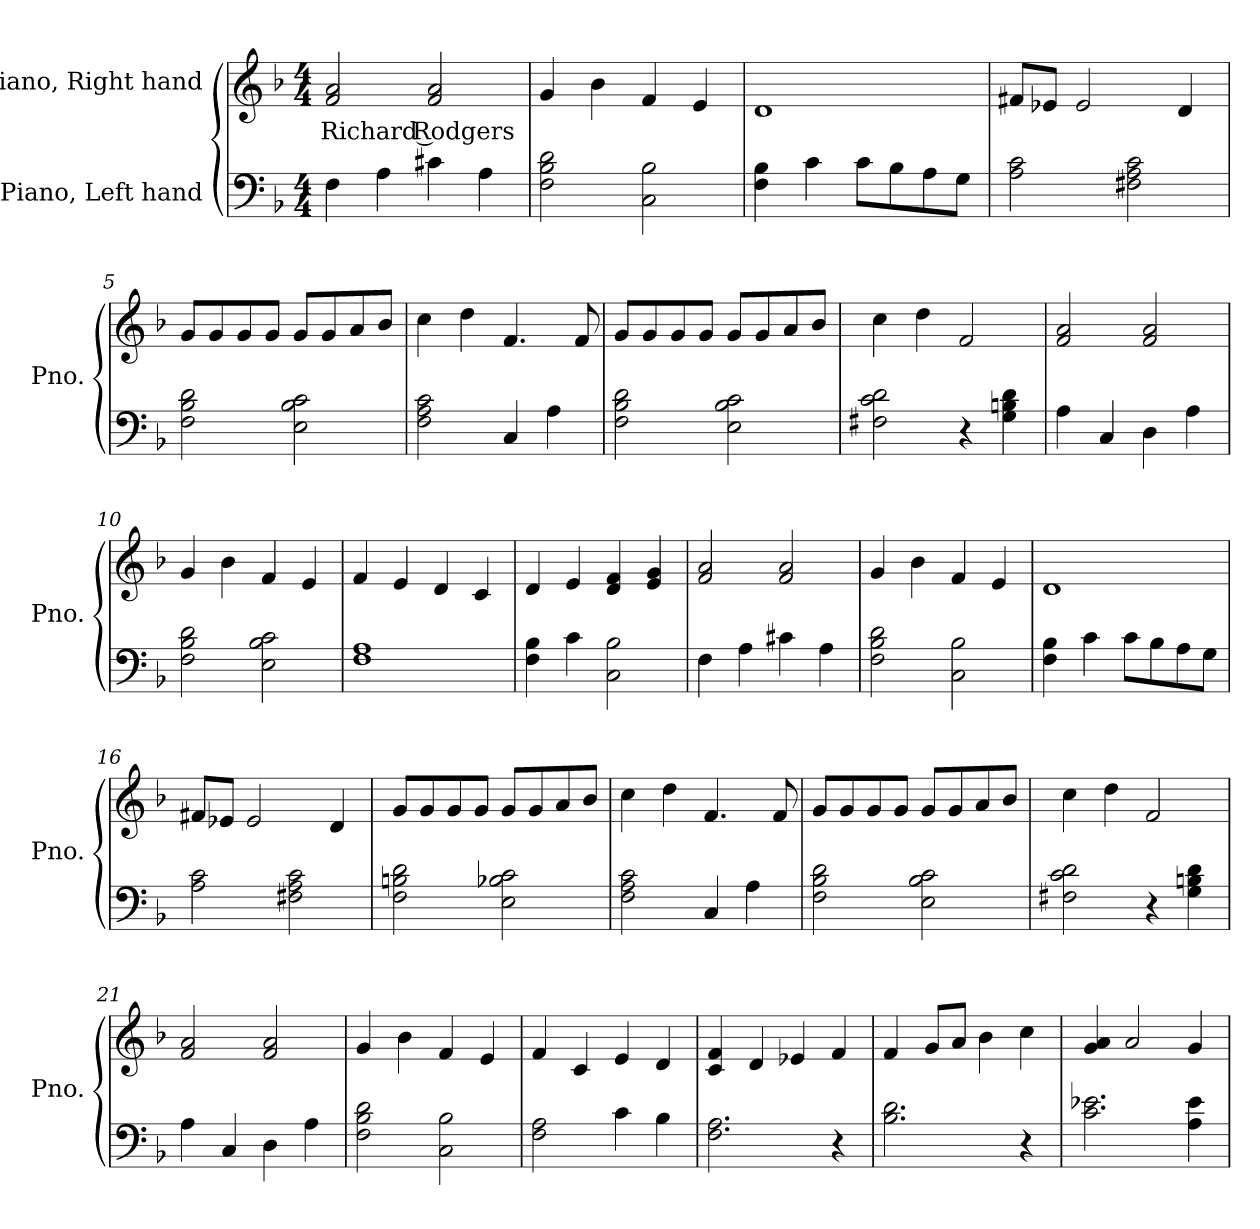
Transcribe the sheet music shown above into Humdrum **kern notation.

**kern	**kern	**text
*part2	*part1	*part1
*staff2	*staff1	*staff1
*I"Piano, Left hand	*I"Piano, Right hand	*
*I'Pno.	*I'Pno.	*
*clefF4	*clefG2	*
*k[b-]	*k[b-]	*
*M4/4	*M4/4	*
*MM120	*MM120	*
=1	=1	=1
!	!	!LO:LY:b
4F\	2f/ 2a/	Richard Rodgers
4A\	.	.
4c#X\	2f/ 2a/	.
4A\	.	.
=2	=2	=2
2F\ 2B-\ 2d\	4g/	.
.	4b-\	.
2C\ 2B-\	4f/	.
.	4e/	.
=3	=3	=3
4F\ 4B-\	1d	.
4c\	.	.
8c\L	.	.
8B-\	.	.
8A\	.	.
8G\J	.	.
=4	=4	=4
2A\ 2c\	8f#X/L	.
.	8e-X/J	.
.	2e-/	.
2F#X\ 2A\ 2c\	.	.
.	4d/	.
!!LO:LB:g=z
=5	=5	=5
2F\ 2B-\ 2d\	8g/L	.
.	8g/	.
.	8g/	.
.	8g/J	.
2E\ 2B-\ 2c\	8g/L	.
.	8g/	.
.	8a/	.
.	8b-/J	.
=6	=6	=6
2F\ 2A\ 2c\	4cc\	.
.	4dd\	.
4C/	4.f/	.
4A\	.	.
.	8f/	.
=7	=7	=7
2F\ 2B-\ 2d\	8g/L	.
.	8g/	.
.	8g/	.
.	8g/J	.
2E\ 2B-\ 2c\	8g/L	.
.	8g/	.
.	8a/	.
.	8b-/J	.
=8	=8	=8
2F#X\ 2c\ 2d\	4cc\	.
.	4dd\	.
4r	2f/	.
4G\ 4Bn\ 4d\	.	.
=9	=9	=9
4A\	2f/ 2a/	.
4C/	.	.
4D\	2f/ 2a/	.
4A\	.	.
=10	=10	=10
2F\ 2B-\ 2d\	4g/	.
.	4b-\	.
2E\ 2B-\ 2c\	4f/	.
.	4e/	.
=11	=11	=11
1F 1A	4f/	.
.	4e/	.
.	4d/	.
.	4c/	.
!!LO:LB:g=z
=12	=12	=12
4F\ 4B-\	4d/	.
4c\	4e/	.
2C\ 2B-\	4d/ 4f/	.
.	4e/ 4g/	.
=13	=13	=13
4F\	2f/ 2a/	.
4A\	.	.
4c#X\	2f/ 2a/	.
4A\	.	.
=14	=14	=14
2F\ 2B-\ 2d\	4g/	.
.	4b-\	.
2C\ 2B-\	4f/	.
.	4e/	.
=15	=15	=15
4F\ 4B-\	1d	.
4c\	.	.
8c\L	.	.
8B-\	.	.
8A\	.	.
8G\J	.	.
=16	=16	=16
2A\ 2c\	8f#X/L	.
.	8e-X/J	.
.	2e-/	.
2F#X\ 2A\ 2c\	.	.
.	4d/	.
=17	=17	=17
2F\ 2Bn\ 2d\	8g/L	.
.	8g/	.
.	8g/	.
.	8g/J	.
2E\ 2B-X\ 2c\	8g/L	.
.	8g/	.
.	8a/	.
.	8b-/J	.
!!LO:LB:g=z
=18	=18	=18
2F\ 2A\ 2c\	4cc\	.
.	4dd\	.
4C/	4.f/	.
4A\	.	.
.	8f/	.
=19	=19	=19
2F\ 2B-\ 2d\	8g/L	.
.	8g/	.
.	8g/	.
.	8g/J	.
2E\ 2B-\ 2c\	8g/L	.
.	8g/	.
.	8a/	.
.	8b-/J	.
=20	=20	=20
2F#X\ 2c\ 2d\	4cc\	.
.	4dd\	.
4r	2f/	.
4G\ 4Bn\ 4d\	.	.
=21	=21	=21
4A\	2f/ 2a/	.
4C/	.	.
4D\	2f/ 2a/	.
4A\	.	.
=22	=22	=22
2F\ 2B-\ 2d\	4g/	.
.	4b-\	.
2C\ 2B-\	4f/	.
.	4e/	.
=23	=23	=23
2F\ 2A\	4f/	.
.	4c/	.
4c\	4e/	.
4B-\	4d/	.
=24	=24	=24
2.F\ 2.A\	4c/ 4f/	.
.	4d/	.
.	4e-X/	.
4r	4f/	.
!!LO:LB:g=z
=25	=25	=25
2.B-\ 2.d\	4f/	.
.	8g/L	.
.	8a/J	.
.	4b-\	.
4r	4cc\	.
=26	=26	=26
2.c\ 2.e-X\	4g/ 4a/	.
.	2a/	.
4A\ 4e-\	4g/	.
=	=	=
*-	*-	*-
